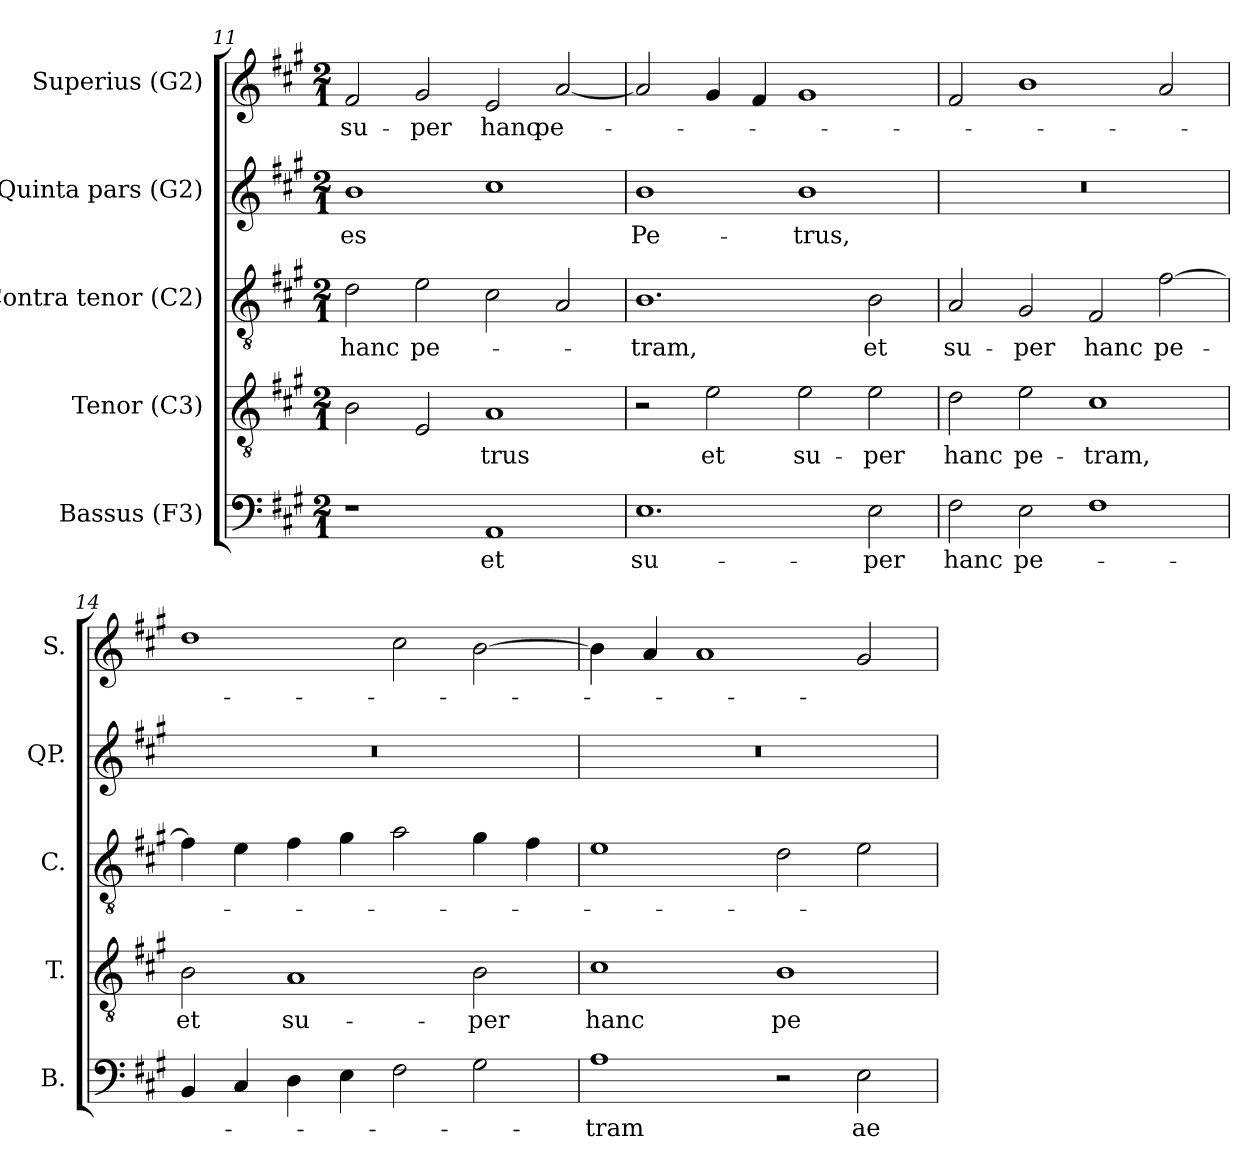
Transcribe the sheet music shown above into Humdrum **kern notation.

**kern	**text	**kern	**text	**kern	**text	**kern	**text	**kern	**text
*part5	*part5	*part4	*part4	*part3	*part3	*part2	*part2	*part1	*part1
*staff5	*staff5	*staff4	*staff4	*staff3	*staff3	*staff2	*staff2	*staff1	*staff1
*I"Bassus (F3)	*	*I"Tenor (C3)	*	*I"Contra tenor (C2)	*	*I"Quinta pars (G2)	*	*I"Superius (G2)	*
*I'B.	*	*I'T.	*	*I'C.	*	*I'QP.	*	*I'S.	*
*clefF4	*	*clefGv2	*	*clefGv2	*	*clefG2	*	*clefG2	*
*	*	*ITrd7c12	*	*ITrd7c12	*	*ITrd7c12	*	*	*
*k[f#c#g#]	*	*k[f#c#g#]	*	*k[f#c#g#]	*	*k[f#c#g#]	*	*k[f#c#g#]	*
*A:	*	*A:	*	*A:	*	*A:	*	*A:	*
*M2/1	*	*M2/1	*	*M2/1	*	*M2/1	*	*M2/1	*
=11	=11	=11	=11	=11	=11	=11	=11	=11	=11
!	!	!	!	!	!LO:LY:b:color=#000000	!	!	!	!
!	!	!	!	!	!	!	!LO:LY:b:color=#000000	!	!
!	!	!	!	!	!	!	!	!	!LO:LY:b:color=#000000
1r	.	2BBi\	.	2Di\	hanc	1Bi	es	2f#i/	su-
!	!	!	!	!	!LO:LY:b:color=#000000	!	!	!	!
!	!	!	!	!	!	!	!	!	!LO:LY:b:color=#000000
.	.	2EEi/	.	2Ei\	pe-	.	.	2g#i/	-per
!	!LO:LY:b:color=#000000	!	!	!	!	!	!	!	!
!	!	!	!LO:LY:b:color=#000000	!	!	!	!	!	!
!	!	!	!	!	!	!	!	!	!LO:LY:b:color=#000000
1AAi	et	1AAi	-trus	2C#i\	.	1c#i	.	2ei/	hanc
!	!	!	!	!	!	!	!	!	!LO:LY:b:color=#000000
.	.	.	.	2AAi/	.	.	.	[2ai/	pe-
=12	=12	=12	=12	=12	=12	=12	=12	=12	=12
!	!LO:LY:b:color=#000000	!	!	!	!	!	!	!	!
!	!	!	!	!	!LO:LY:b:color=#000000	!	!	!	!
!	!	!	!	!	!	!	!LO:LY:b:color=#000000	!	!
1.Ei	su-	2r	.	1.BBi	-tram,	1Bi	Pe-	2ai/]	.
!	!	!	!LO:LY:b:color=#000000	!	!	!	!	!	!
.	.	2Ei\	et	.	.	.	.	4g#i/	.
.	.	.	.	.	.	.	.	4f#i/	.
!	!	!	!LO:LY:b:color=#000000	!	!	!	!	!	!
!	!	!	!	!	!	!	!LO:LY:b:color=#000000	!	!
.	.	2Ei\	su-	.	.	1Bi	-trus,	1g#i	.
!	!LO:LY:b:color=#000000	!	!	!	!	!	!	!	!
!	!	!	!LO:LY:b:color=#000000	!	!	!	!	!	!
!	!	!	!	!	!LO:LY:b:color=#000000	!	!	!	!
2Ei\	-per	2Ei\	-per	2BBi\	et	.	.	.	.
=13	=13	=13	=13	=13	=13	=13	=13	=13	=13
!	!LO:LY:b:color=#000000	!	!	!	!	!	!	!	!
!	!	!	!LO:LY:b:color=#000000	!	!	!	!	!	!
!	!	!	!	!	!LO:LY:b:color=#000000	!LO:N:vis=1	!	!	!
2F#i\	hanc	2Di\	hanc	2AAi/	su-	0r	.	2f#i/	.
!	!LO:LY:b:color=#000000	!	!	!	!	!	!	!	!
!	!	!	!LO:LY:b:color=#000000	!	!	!	!	!	!
!	!	!	!	!	!LO:LY:b:color=#000000	!	!	!	!
2Ei\	pe-	2Ei\	pe-	2GG#i/	-per	.	.	1bi	.
!	!	!	!LO:LY:b:color=#000000	!	!	!	!	!	!
!	!	!	!	!	!LO:LY:b:color=#000000	!	!	!	!
1F#i	.	1C#i	-tram,	2FF#i/	hanc	.	.	.	.
!	!	!	!	!	!LO:LY:b:color=#000000	!	!	!	!
.	.	.	.	[2F#i\	pe-	.	.	2ai/	.
!!LO:PB:g=z
=14	=14	=14	=14	=14	=14	=14	=14	=14	=14
!	!	!	!LO:LY:b:color=#000000	!	!	!LO:N:vis=1	!	!	!
4BBi/	.	2BBi\	et	4F#i\]	.	0r	.	1ddi	.
4C#i/	.	.	.	4Ei\	.	.	.	.	.
!	!	!	!LO:LY:b:color=#000000	!	!	!	!	!	!
4Di\	.	1AAi	su-	4F#i\	.	.	.	.	.
4Ei\	.	.	.	4G#i\	.	.	.	.	.
2F#i\	.	.	.	2Ai\	.	.	.	2cc#i\	.
!	!	!	!LO:LY:b:color=#000000	!	!	!	!	!	!
2G#i\	.	2BBi\	-per	4G#i\	.	.	.	[2bi\	.
.	.	.	.	4F#i\	.	.	.	.	.
=15	=15	=15	=15	=15	=15	=15	=15	=15	=15
!	!LO:LY:b:color=#000000	!	!	!	!	!	!	!	!
!	!	!	!LO:LY:b:color=#000000	!	!	!LO:N:vis=1	!	!	!
1Ai	-tram	1C#i	hanc	1Ei	.	0r	.	4bi\]	.
.	.	.	.	.	.	.	.	4ai/	.
.	.	.	.	.	.	.	.	1ai	.
!	!	!	!LO:LY:b:color=#000000	!	!	!	!	!	!
2r	.	1BBi	pe-	2Di\	.	.	.	.	.
!	!LO:LY:b:color=#000000	!	!	!	!	!	!	!	!
2Ei\	ae-	.	.	2Ei\	.	.	.	2g#i/	.
=	=	=	=	=	=	=	=	=	=
*-	*-	*-	*-	*-	*-	*-	*-	*-	*-
